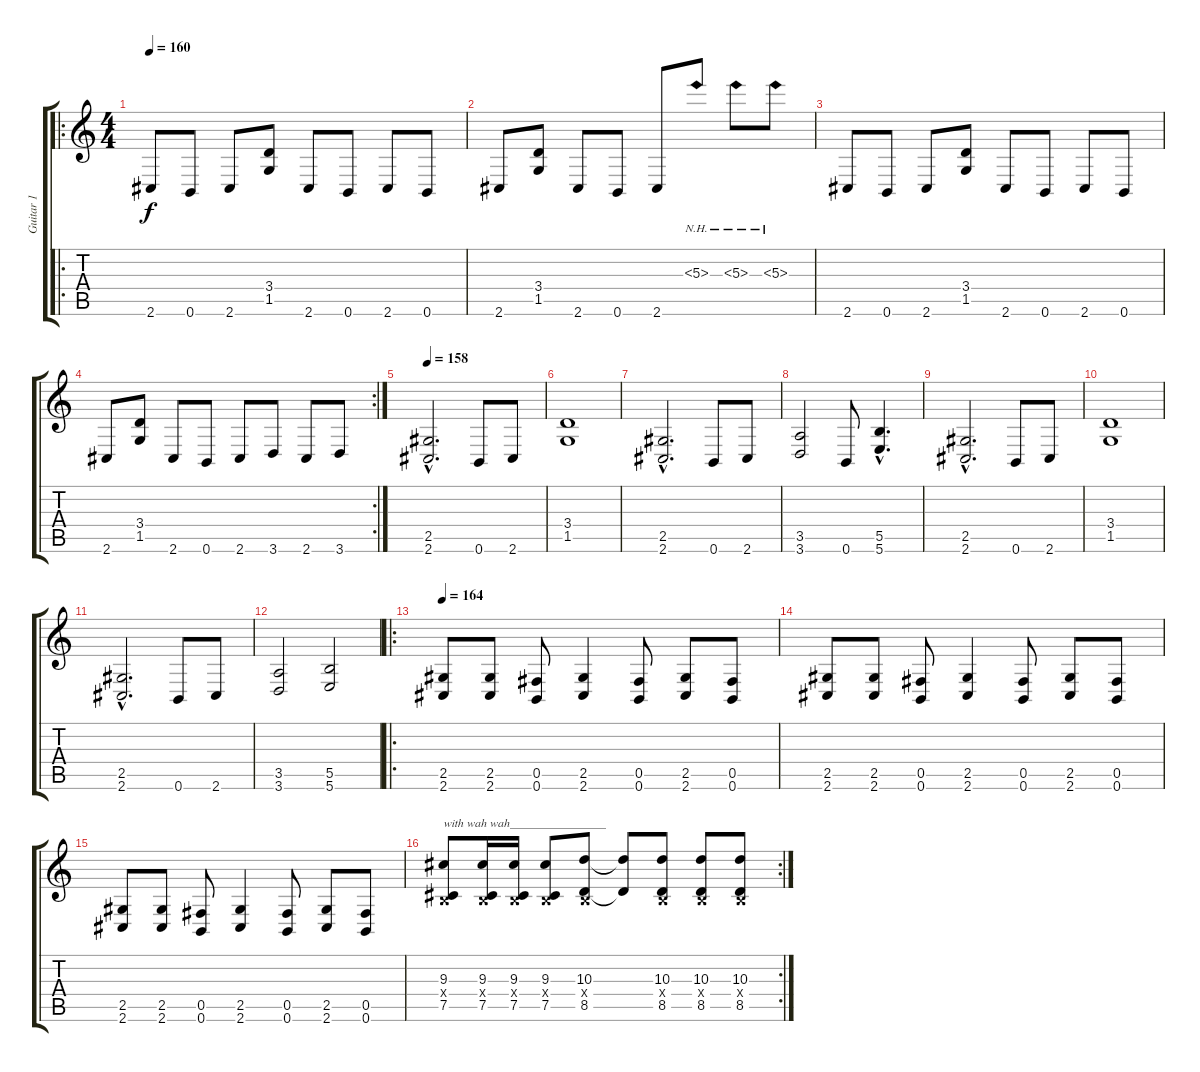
\track ("Guitar 1" "Guitar 1") {instrument overdrivenguitar}
\staff {score tabs}
\tuning (Db4 Ab3 E3 B2 Gb2 B1) {hide}
\ro
\ts (4 4)
\tempo 160
\clef g2
\ks c
2.6.8{dy f} 0.6.8 2.6.8 (3.4 1.5).8 2.6.8 0.6.8 2.6.8 0.6.8 |
2.6.8 (3.4 1.5).8 2.6.8 0.6.8 2.6.8 5.3{nh}.8 5.3{nh}.8 5.3{nh}.8 |
2.6.8 0.6.8 2.6.8 (3.4 1.5).8 2.6.8 0.6.8 2.6.8 0.6.8 |
\rc 2
2.6.8 (3.4 1.5).8 2.6.8 0.6.8 2.6.8 3.6.8 2.6.8 3.6.8 |
\tempo 158
(2.5{hac} 2.6{hac}).2{d} 0.6.8 2.6.8 |
(3.4 1.5).1 |
(2.5{hac} 2.6{hac}).2{d} 0.6.8 2.6.8 |
(3.5 3.6).2 0.6.8 (5.5{hac} 5.6{hac}).4{d} |
(2.5{hac} 2.6{hac}).2{d} 0.6.8 2.6.8 |
(3.4 1.5).1 |
(2.5{hac} 2.6{hac}).2{d} 0.6.8 2.6.8 |
(3.5 3.6).2 (5.5 5.6).2 |
\ro
\tempo 164
(2.5 2.6).8 (2.5 2.6).8 (0.5 0.6).8 (2.5 2.6).4 (0.5 0.6).8 (2.5 2.6).8 (0.5 0.6).8 |
(2.5 2.6).8 (2.5 2.6).8 (0.5 0.6).8 (2.5 2.6).4 (0.5 0.6).8 (2.5 2.6).8 (0.5 0.6).8 |
(2.5 2.6).8 (2.5 2.6).8 (0.5 0.6).8 (2.5 2.6).4 (0.5 0.6).8 (2.5 2.6).8 (0.5 0.6).8 |
\rc 2
(9.3 0.4{x} 7.5).8{txt "with wah wah________________"} (9.3 0.4{x} 7.5).16 (9.3 0.4{x} 7.5).16 (9.3 0.4{x} 7.5).8 (10.3 0.4{x} 8.5).8 (10.3{t} 8.5{t}).8 (10.3 0.4{x} 8.5).8 (10.3 0.4{x} 8.5).8 (10.3 0.4{x} 8.5).8
